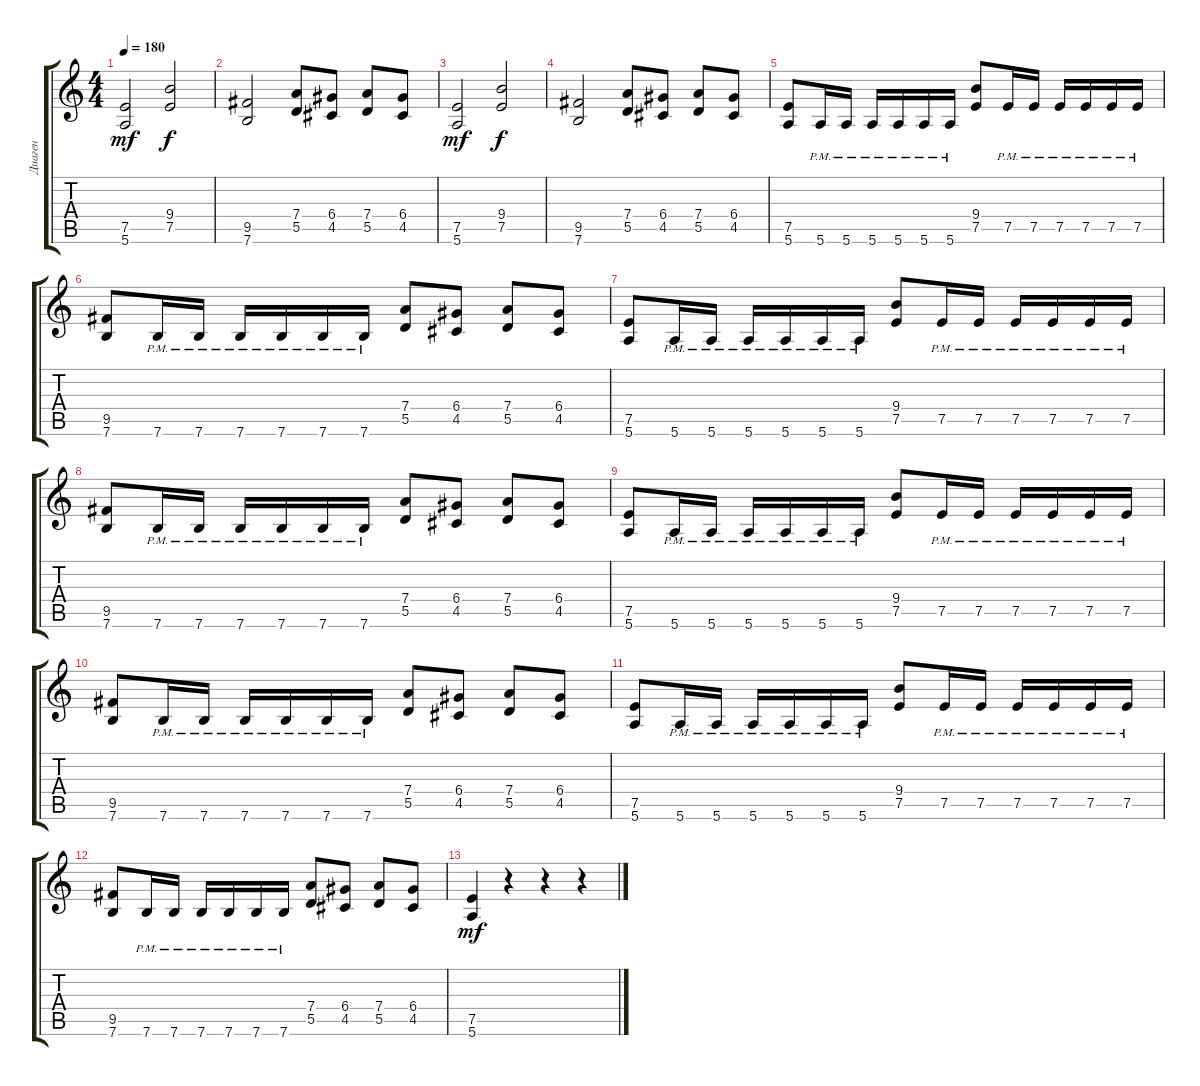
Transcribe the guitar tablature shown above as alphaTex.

\track ("Диаген" "Диаген") {instrument overdrivenguitar}
\staff {score tabs}
\tuning (E4 B3 G3 D3 A2 E2) {hide}
\ts (4 4)
\tempo 180
\clef g2
\ks c
(7.5 5.6).2{dy mf} (9.4 7.5).2{dy f} |
(9.5 7.6).2 (7.4 5.5).8 (6.4 4.5).8 (7.4 5.5).8 (6.4 4.5).8 |
(7.5 5.6).2{dy mf} (9.4 7.5).2{dy f} |
(9.5 7.6).2 (7.4 5.5).8 (6.4 4.5).8 (7.4 5.5).8 (6.4 4.5).8 |
(7.5 5.6).8 5.6{pm}.16 5.6{pm}.16 5.6{pm}.16 5.6{pm}.16 5.6{pm}.16 5.6{pm}.16 (9.4 7.5).8 7.5{pm}.16 7.5{pm}.16 7.5{pm}.16 7.5{pm}.16 7.5{pm}.16 7.5{pm}.16 |
(9.5 7.6).8 7.6{pm}.16 7.6{pm}.16 7.6{pm}.16 7.6{pm}.16 7.6{pm}.16 7.6{pm}.16 (7.4 5.5).8 (6.4 4.5).8 (7.4 5.5).8 (6.4 4.5).8 |
(7.5 5.6).8 5.6{pm}.16 5.6{pm}.16 5.6{pm}.16 5.6{pm}.16 5.6{pm}.16 5.6{pm}.16 (9.4 7.5).8 7.5{pm}.16 7.5{pm}.16 7.5{pm}.16 7.5{pm}.16 7.5{pm}.16 7.5{pm}.16 |
(9.5 7.6).8 7.6{pm}.16 7.6{pm}.16 7.6{pm}.16 7.6{pm}.16 7.6{pm}.16 7.6{pm}.16 (7.4 5.5).8 (6.4 4.5).8 (7.4 5.5).8 (6.4 4.5).8 |
(7.5 5.6).8 5.6{pm}.16 5.6{pm}.16 5.6{pm}.16 5.6{pm}.16 5.6{pm}.16 5.6{pm}.16 (9.4 7.5).8 7.5{pm}.16 7.5{pm}.16 7.5{pm}.16 7.5{pm}.16 7.5{pm}.16 7.5{pm}.16 |
(9.5 7.6).8 7.6{pm}.16 7.6{pm}.16 7.6{pm}.16 7.6{pm}.16 7.6{pm}.16 7.6{pm}.16 (7.4 5.5).8 (6.4 4.5).8 (7.4 5.5).8 (6.4 4.5).8 |
(7.5 5.6).8 5.6{pm}.16 5.6{pm}.16 5.6{pm}.16 5.6{pm}.16 5.6{pm}.16 5.6{pm}.16 (9.4 7.5).8 7.5{pm}.16 7.5{pm}.16 7.5{pm}.16 7.5{pm}.16 7.5{pm}.16 7.5{pm}.16 |
(9.5 7.6).8 7.6{pm}.16 7.6{pm}.16 7.6{pm}.16 7.6{pm}.16 7.6{pm}.16 7.6{pm}.16 (7.4 5.5).8 (6.4 4.5).8 (7.4 5.5).8 (6.4 4.5).8 |
(7.5 5.6).4{dy mf} r.4 r.4 r.4
